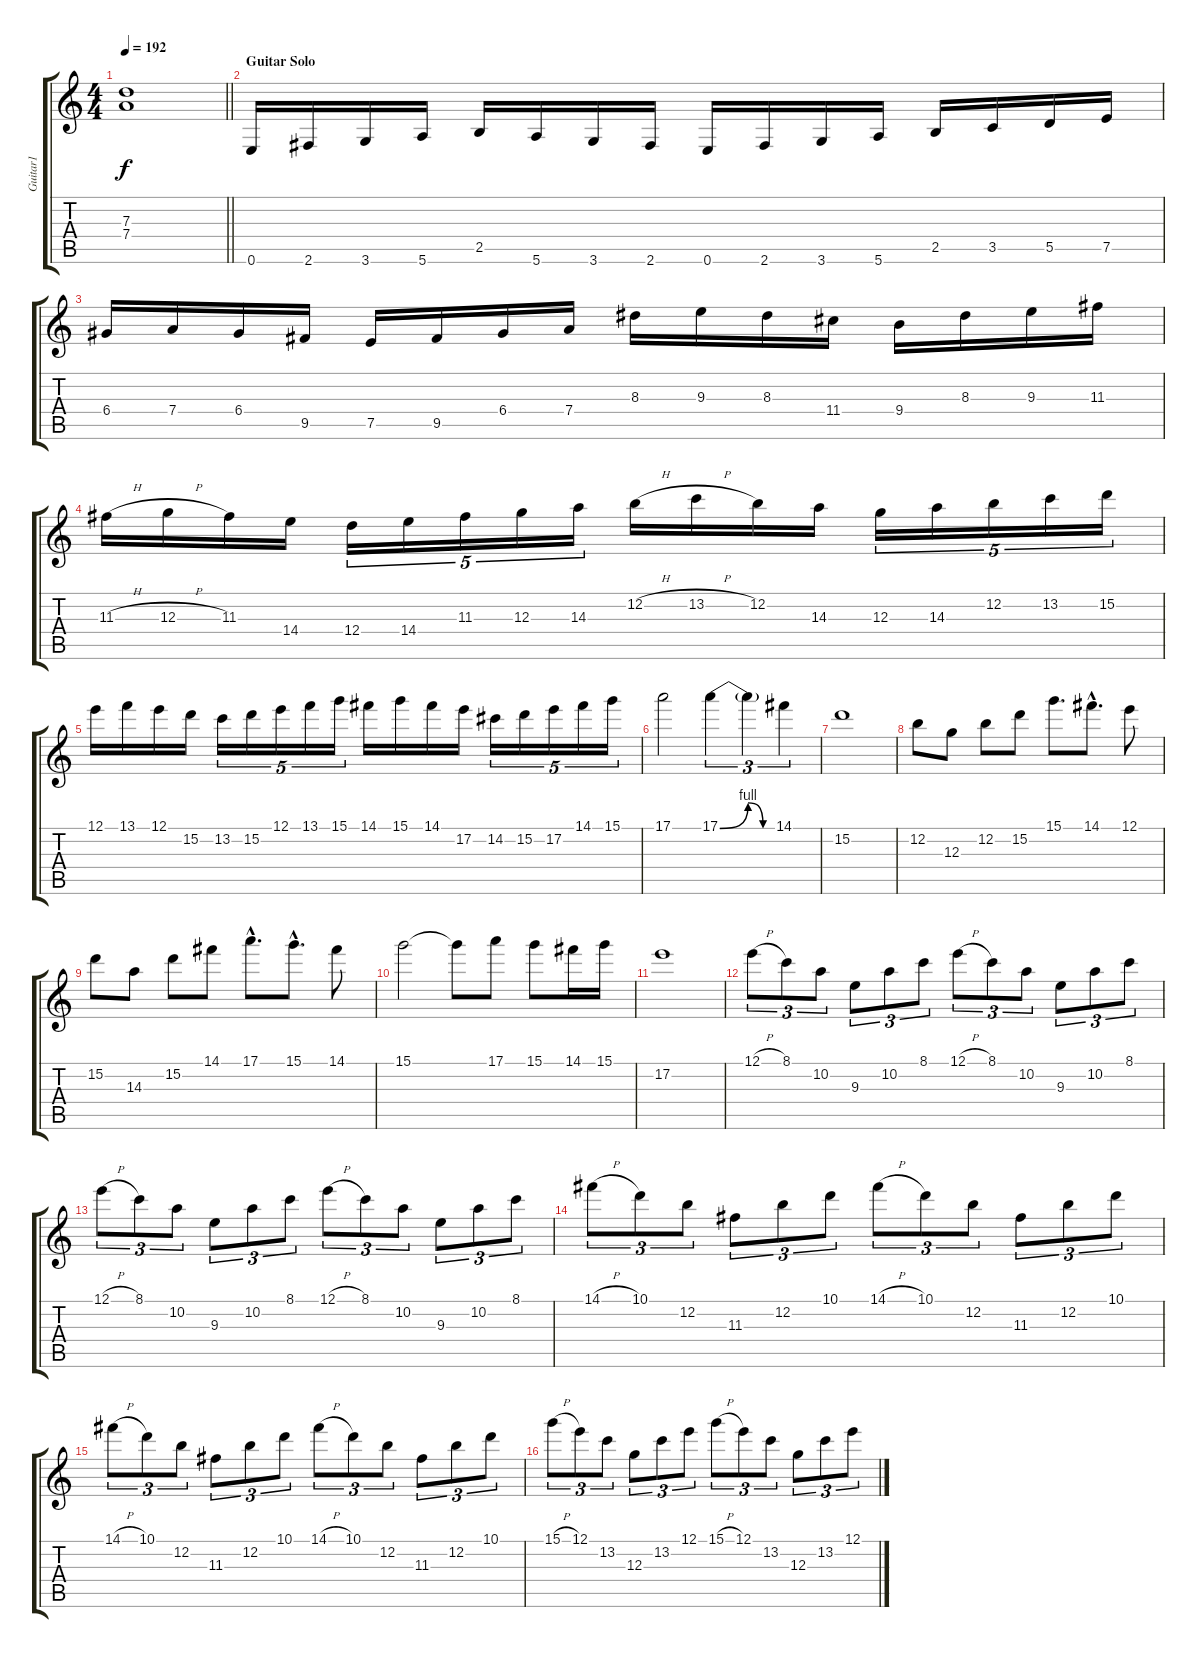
\track ("Guitar1" "Guitar1") {instrument distortionguitar}
\staff {score tabs}
\tuning (E4 B3 G3 D3 A2 E2) {hide}
\ts (4 4)
\tempo 192
\clef g2
\barLineRight lightlight
\ks c
(7.3{t} 7.4{t}).1{dy f} |
\section ("" "Guitar Solo")
0.6.16 2.6.16 3.6.16 5.6.16 2.5.16 5.6.16 3.6.16 2.6.16 0.6.16 2.6.16 3.6.16 5.6.16 2.5.16 3.5.16 5.5.16 7.5.16 |
6.4.16 7.4.16 6.4.16 9.5.16 7.5.16 9.5.16 6.4.16 7.4.16 8.3.16 9.3.16 8.3.16 11.4.16 9.4.16 8.3.16 9.3.16 11.3.16 |
11.3{h}.16 12.3{h}.16 11.3.16 14.4.16 12.4.16{tu (5 4)} 14.4.16{tu (5 4)} 11.3.16{tu (5 4)} 12.3.16{tu (5 4)} 14.3.16{tu (5 4)} 12.2{h}.16 13.2{h}.16 12.2.16 14.3.16 12.3.16{tu (5 4)} 14.3.16{tu (5 4)} 12.2.16{tu (5 4)} 13.2.16{tu (5 4)} 15.2.16{tu (5 4)} |
12.1.16 13.1.16 12.1.16 15.2.16 13.2.16{tu (5 4)} 15.2.16{tu (5 4)} 12.1.16{tu (5 4)} 13.1.16{tu (5 4)} 15.1.16{tu (5 4)} 14.1.16 15.1.16 14.1.16 17.2.16 14.2.16{tu (5 4)} 15.2.16{tu (5 4)} 17.2.16{tu (5 4)} 14.1.16{tu (5 4)} 15.1.16{tu (5 4)} |
17.1.2 17.1{be (custom 0 0 30 4 46 0 60 0)}.4{tu (3 2)} 17.1{t}.4{tu (3 2)} 14.1.4{tu (3 2)} |
15.2.1 |
12.2.8 12.3.8 12.2.8 15.2.8 15.1.8{d} 14.1{hac}.8{d} 12.1.8 |
15.2.8 14.3.8 15.2.8 14.1.8 17.1{hac}.8{d} 15.1{hac}.8{d} 14.1.8 |
15.1.2 15.1{t}.8 17.1.8 15.1.8 14.1.16 15.1.16 |
17.2.1 |
12.1{h}.8{tu (3 2)} 8.1.8{tu (3 2)} 10.2.8{tu (3 2)} 9.3.8{tu (3 2)} 10.2.8{tu (3 2)} 8.1.8{tu (3 2)} 12.1{h}.8{tu (3 2)} 8.1.8{tu (3 2)} 10.2.8{tu (3 2)} 9.3.8{tu (3 2)} 10.2.8{tu (3 2)} 8.1.8{tu (3 2)} |
12.1{h}.8{tu (3 2)} 8.1.8{tu (3 2)} 10.2.8{tu (3 2)} 9.3.8{tu (3 2)} 10.2.8{tu (3 2)} 8.1.8{tu (3 2)} 12.1{h}.8{tu (3 2)} 8.1.8{tu (3 2)} 10.2.8{tu (3 2)} 9.3.8{tu (3 2)} 10.2.8{tu (3 2)} 8.1.8{tu (3 2)} |
14.1{h}.8{tu (3 2)} 10.1.8{tu (3 2)} 12.2.8{tu (3 2)} 11.3.8{tu (3 2)} 12.2.8{tu (3 2)} 10.1.8{tu (3 2)} 14.1{h}.8{tu (3 2)} 10.1.8{tu (3 2)} 12.2.8{tu (3 2)} 11.3.8{tu (3 2)} 12.2.8{tu (3 2)} 10.1.8{tu (3 2)} |
14.1{h}.8{tu (3 2)} 10.1.8{tu (3 2)} 12.2.8{tu (3 2)} 11.3.8{tu (3 2)} 12.2.8{tu (3 2)} 10.1.8{tu (3 2)} 14.1{h}.8{tu (3 2)} 10.1.8{tu (3 2)} 12.2.8{tu (3 2)} 11.3.8{tu (3 2)} 12.2.8{tu (3 2)} 10.1.8{tu (3 2)} |
15.1{h}.8{tu (3 2)} 12.1.8{tu (3 2)} 13.2.8{tu (3 2)} 12.3.8{tu (3 2)} 13.2.8{tu (3 2)} 12.1.8{tu (3 2)} 15.1{h}.8{tu (3 2)} 12.1.8{tu (3 2)} 13.2.8{tu (3 2)} 12.3.8{tu (3 2)} 13.2.8{tu (3 2)} 12.1.8{tu (3 2)}
